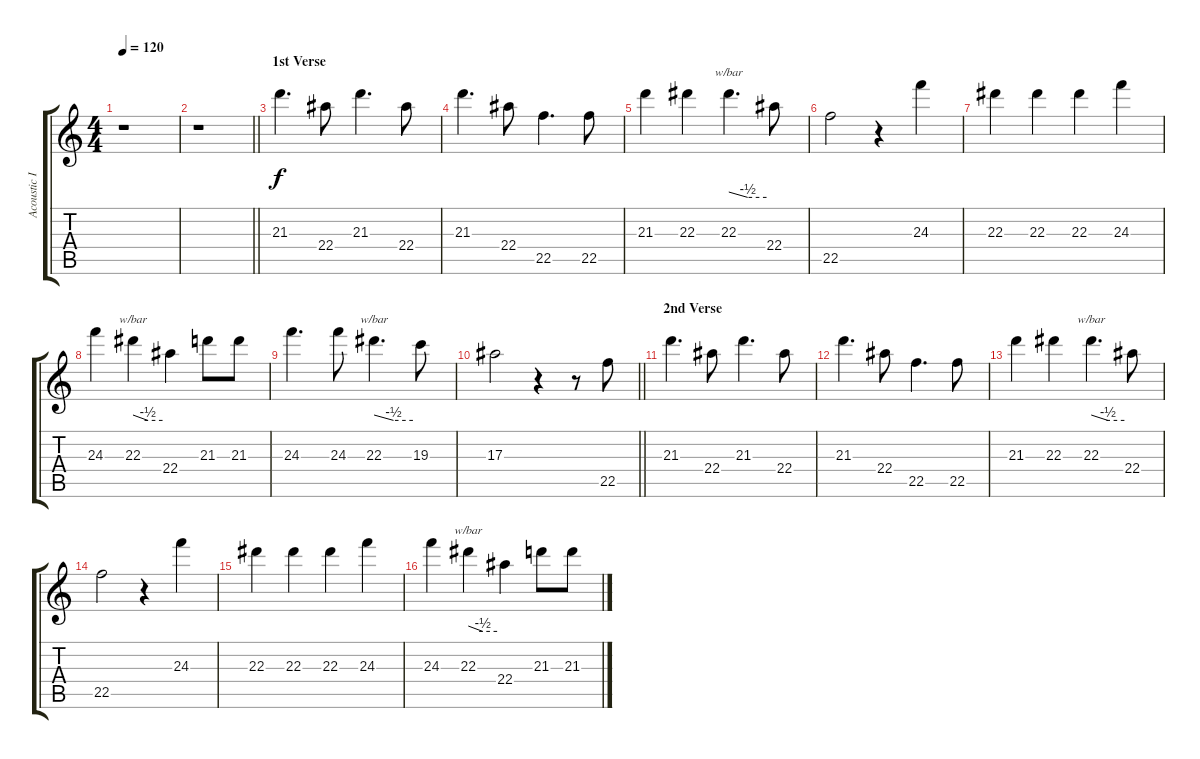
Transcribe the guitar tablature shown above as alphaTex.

\track ("Acoustic Intro / Vocals" "Acoustic I") {instrument acousticguitarsteel}
\staff {score tabs}
\tuning (D4 A3 F3 C3 G2 D2) {hide}
\ts (4 4)
\tempo 120
\clef g2
\ks c
r.1{dy f} |
\barLineRight lightlight
r.1 |
\section ("" "1st Verse")
21.3.4{d instrument drawbarorgan} 22.4.8 21.3.4{d} 22.4.8 |
21.3.4{d} 22.4.8 22.5.4{d} 22.5.8 |
21.3.4 22.3.4 22.3.4{d tbe (custom default 0 0 30 -2 60 -2)} 22.4.8 |
22.5.2 r.4 24.3.4 |
22.3.4 22.3.4 22.3.4 24.3.4 |
24.3.4 22.3.4{tbe (custom default 0 0 30 -2 60 -2)} 22.4.4 21.3.8 21.3.8 |
24.3.4{d} 24.3.8 22.3.4{d tbe (custom default 0 0 30 -2 60 -2)} 19.3.8 |
\barLineRight lightlight
17.3.2 r.4 r.8 22.5.8 |
\section ("" "2nd Verse")
21.3.4{d} 22.4.8 21.3.4{d} 22.4.8 |
21.3.4{d} 22.4.8 22.5.4{d} 22.5.8 |
21.3.4 22.3.4 22.3.4{d tbe (custom default 0 0 30 -2 60 -2)} 22.4.8 |
22.5.2 r.4 24.3.4 |
22.3.4 22.3.4 22.3.4 24.3.4 |
24.3.4 22.3.4{tbe (custom default 0 0 30 -2 60 -2)} 22.4.4 21.3.8 21.3.8
